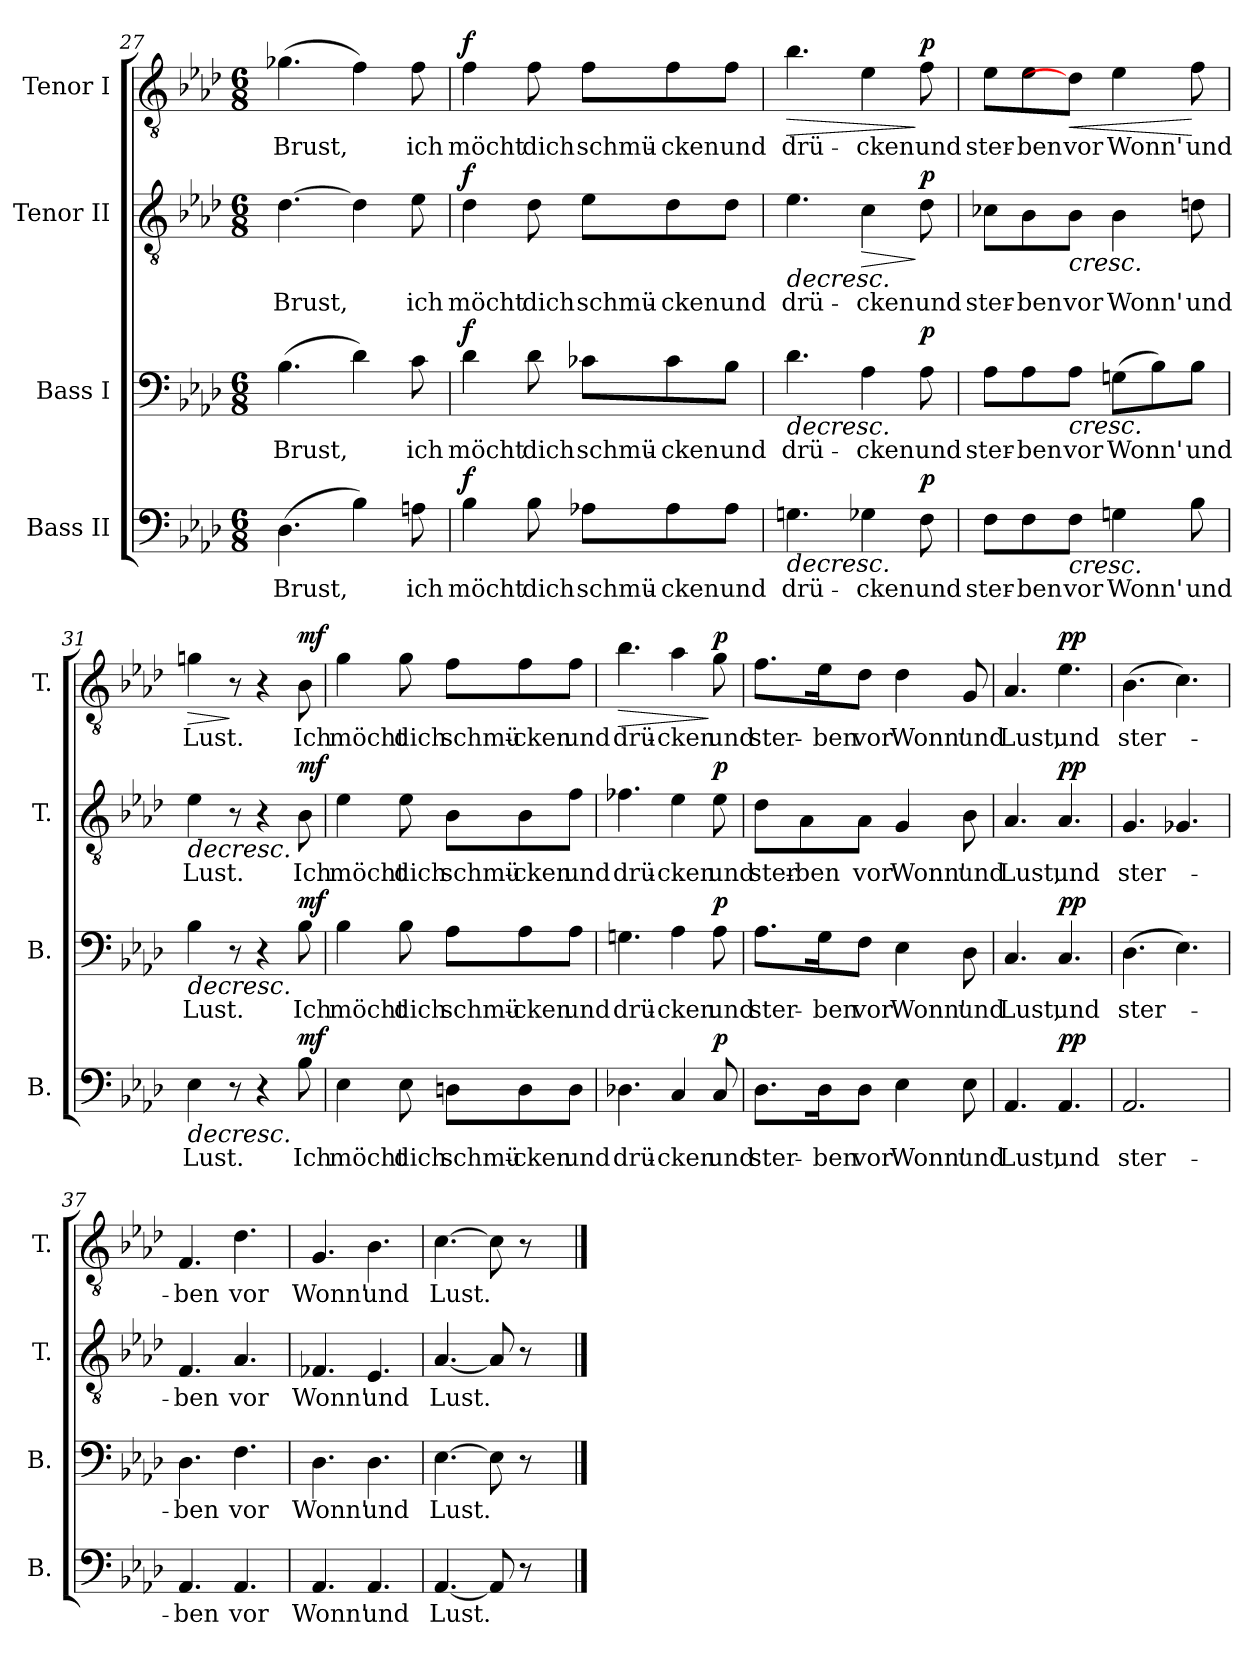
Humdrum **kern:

**kern	**text	**dynam	**kern	**text	**dynam	**kern	**text	**dynam	**kern	**text	**dynam
*part4	*part4	*part4	*part3	*part3	*part3	*part2	*part2	*part2	*part1	*part1	*part1
*staff4	*staff4	*staff4	*staff3	*staff3	*staff3	*staff2	*staff2	*staff2	*staff1	*staff1	*staff1
*I"Bass II	*	*	*I"Bass I	*	*	*I"Tenor II	*	*	*I"Tenor I	*	*
*I'B.	*	*	*I'B.	*	*	*I'T.	*	*	*I'T.	*	*
*clefF4	*	*	*clefF4	*	*	*clefGv2	*	*	*clefGv2	*	*
*	*	*	*	*	*	*ITrd7c12	*	*	*ITrd7c12	*	*
*k[b-e-a-d-]	*	*	*k[b-e-a-d-]	*	*	*k[b-e-a-d-]	*	*	*k[b-e-a-d-]	*	*
*A-:	*	*	*A-:	*	*	*A-:	*	*	*A-:	*	*
*M6/8	*	*	*M6/8	*	*	*M6/8	*	*	*M6/8	*	*
=27	=27	=27	=27	=27	=27	=27	=27	=27	=27	=27	=27
!	!LO:LY:b	!	!	!LO:LY:b	!	!	!LO:LY:b	!	!	!LO:LY:b	!
(>4.D-\	Brust,	.	(>4.B-\	Brust,	.	[4.D-\	Brust,	.	(>4.G-X\	Brust,	.
4B-\)	.	.	4d-\)	.	.	4D-\]	.	.	4F\)	.	.
!	!LO:LY:b	!	!	!LO:LY:b	!	!	!LO:LY:b	!	!	!LO:LY:b	!
8An\	ich	.	8c\	ich	.	8E-\	ich	.	8F\	ich	.
=28	=28	=28	=28	=28	=28	=28	=28	=28	=28	=28	=28
!	!LO:LY:b	!LO:DY:b	!	!LO:LY:b	!LO:DY:b	!	!LO:LY:b	!LO:DY:b	!	!LO:LY:b	!LO:DY:b
4B-\	möcht	f	4d-\	möcht	f	4D-\	möcht	f	4F\	möcht	f
!	!LO:LY:b	!	!	!LO:LY:b	!	!	!LO:LY:b	!	!	!LO:LY:b	!
8B-\	dich	.	8d-\	dich	.	8D-\	dich	.	8F\	dich	.
!	!LO:LY:b	!	!	!LO:LY:b	!	!	!LO:LY:b	!	!	!LO:LY:b	!
8A-X\L	schmü-	.	8c-X\L	schmü-	.	8E-\L	schmü-	.	8F\L	schmü-	.
!	!LO:LY:b	!	!	!LO:LY:b	!	!	!LO:LY:b	!	!	!LO:LY:b	!
8A-\	-cken	.	8c-\	-cken	.	8D-\	-cken	.	8F\	-cken	.
!	!LO:LY:b	!	!	!LO:LY:b	!	!	!LO:LY:b	!	!	!LO:LY:b	!
8A-\J	und	.	8B-\J	und	.	8D-\J	und	.	8F\J	und	.
=29	=29	=29	=29	=29	=29	=29	=29	=29	=29	=29	=29
!	!LO:LY:b	!LO:HP:b	!	!LO:LY:b	!LO:HP:b	!	!LO:LY:b	!LO:HP:b	!	!LO:LY:b	!LO:HP:b
4.Gn\	drü-	>	4.d-\	drü-	>	4.E-\	drü-	>	4.B-\	drü-	>
!	!LO:LY:b	!	!	!LO:LY:b	!	!	!LO:LY:b	!LO:HP:b	!	!LO:LY:b	!
4G-X\	-cken	.	4A-\	-cken	.	4C\	-cken	>	4E-\	-cken	.
!	!LO:LY:b	!LO:DY:b	!	!LO:LY:b	!LO:DY:b	!	!LO:LY:b	!LO:DY:n=1:b	!	!LO:LY:b	!LO:DY:n=1:b
8F\	und	p	8A-\	und	p	8D-\	und	] p	8F\	und	] p
!!LO:LB:g=z
=30	=30	=30	=30	=30	=30	=30	=30	=30	=30	=30	=30
!	!LO:LY:b	!	!	!LO:LY:b	!	!	!LO:LY:b	!	!	!LO:LY:b	!
8F\L	ster-	.	8A-\L	ster-	.	8C-X\L	ster-	.	8E-\L	ster-	.
!	!LO:LY:b	!	!	!LO:LY:b	!	!	!LO:LY:b	!	!	!LO:LY:b	!
8F\	-ben	.	8A-\	-ben	.	8BB-\	-ben	.	8E-\	-ben	.
!	!LO:LY:b	!LO:HP:b	!	!LO:LY:b	!LO:HP:b	!	!LO:LY:b	!LO:HP:b	!	!LO:LY:b	!LO:HP:b
8F\J	vor	<	8A-\J	vor	<	8BB-\J	vor	<	8D\J]	vor	<
!	!LO:LY:b	!	!	!LO:LY:b	!	!	!LO:LY:b	!	!	!LO:LY:b	!
4Gn\	Wonn'	.	(>8Gn\L	Wonn'	.	4BB-\	Wonn'	.	4E-\	Wonn'	.
.	.	.	8B-\)	.	.	.	.	.	.	.	.
!	!LO:LY:b	!	!	!LO:LY:b	!	!	!LO:LY:b	!	!	!LO:LY:b	!
8B-\	und	]	8B-\J	und	]	8Dn\	und	]	8F\	und	[
=31	=31	=31	=31	=31	=31	=31	=31	=31	=31	=31	=31
!	!LO:LY:b	!LO:HP:b	!	!LO:LY:b	!LO:HP:b	!	!LO:LY:b	!LO:HP:b	!	!LO:LY:b	!LO:HP:b
4E-\	Lust.	>	4B-\	Lust.	>	4E-\	Lust.	>	4Gn\	Lust.	>
8r	.	[	8r	.	[	8r	.	[	8r	.	]
4r	.	.	4r	.	.	4r	.	.	4r	.	.
!	!LO:LY:b	!LO:DY:b	!	!LO:LY:b	!LO:DY:b	!	!LO:LY:b	!LO:DY:b	!	!LO:LY:b	!LO:DY:b
8B-\	Ich	mf	8B-\	Ich	mf	8BB-\	Ich	mf	8BB-\	Ich	mf
=32	=32	=32	=32	=32	=32	=32	=32	=32	=32	=32	=32
!	!LO:LY:b	!	!	!LO:LY:b	!	!	!LO:LY:b	!	!	!LO:LY:b	!
4E-\	möcht	.	4B-\	möcht	.	4E-\	möcht	.	4G\	möcht	.
!	!LO:LY:b	!	!	!LO:LY:b	!	!	!LO:LY:b	!	!	!LO:LY:b	!
8E-\	dich	.	8B-\	dich	.	8E-\	dich	.	8G\	dich	.
!	!LO:LY:b	!	!	!LO:LY:b	!	!	!LO:LY:b	!	!	!LO:LY:b	!
8Dn\L	schmü-	.	8A-\L	schmü-	.	8BB-\L	schmü-	.	8F\L	schmü-	.
!	!LO:LY:b	!	!	!LO:LY:b	!	!	!LO:LY:b	!	!	!LO:LY:b	!
8D\	-cken	.	8A-\	-cken	.	8BB-\	-cken	.	8F\	-cken	.
!	!LO:LY:b	!	!	!LO:LY:b	!	!	!LO:LY:b	!	!	!LO:LY:b	!
8D\J	und	.	8A-\J	und	.	8F\J	und	.	8F\J	und	.
=33	=33	=33	=33	=33	=33	=33	=33	=33	=33	=33	=33
!	!LO:LY:b	!	!	!LO:LY:b	!	!	!LO:LY:b	!	!	!LO:LY:b	!LO:HP:b
4.D-X\	drü-	.	4.Gn\	drü-	.	4.F-X\	drü-	.	4.B-\	drü-	>
!	!LO:LY:b	!	!	!LO:LY:b	!	!	!LO:LY:b	!	!	!LO:LY:b	!
4C/	-cken	.	4A-\	-cken	.	4E-\	-cken	.	4A-\	-cken	.
!	!LO:LY:b	!LO:DY:n=1:b	!	!LO:LY:b	!LO:DY:n=1:b	!	!LO:LY:b	!LO:DY:n=1:b	!	!LO:LY:b	!LO:DY:n=1:b
8C/	und	] p	8A-\	und	] p	8E-\	und	] p	8G\	und	] p
!!LO:PB:g=z
=34	=34	=34	=34	=34	=34	=34	=34	=34	=34	=34	=34
!	!LO:LY:b	!	!	!LO:LY:b	!	!	!LO:LY:b	!	!	!LO:LY:b	!
8.D-\L	ster-	.	8.A-\L	ster-	.	8D-\L	ster-	.	8.F\L	ster-	.
!	!	!	!	!	!	!	!LO:LY:b	!	!	!	!
.	.	.	.	.	.	8AA-\	-ben	.	.	.	.
!	!LO:LY:b	!	!	!LO:LY:b	!	!	!	!	!	!LO:LY:b	!
16D-\K	-ben	.	16G\K	-ben	.	.	.	.	16E-\K	-ben	.
!	!LO:LY:b	!	!	!LO:LY:b	!	!	!LO:LY:b	!	!	!LO:LY:b	!
8D-\J	vor	.	8F\J	vor	.	8AA-\J	vor	.	8D-\J	vor	.
!	!LO:LY:b	!	!	!LO:LY:b	!	!	!LO:LY:b	!	!	!LO:LY:b	!
4E-\	Wonn'	.	4E-\	Wonn'	.	4GG/	Wonn'	.	4D-\	Wonn'	.
!	!LO:LY:b	!	!	!LO:LY:b	!	!	!LO:LY:b	!	!	!LO:LY:b	!
8E-\	und	.	8D-\	und	.	8BB-\	und	.	8GG/	und	.
=35	=35	=35	=35	=35	=35	=35	=35	=35	=35	=35	=35
!	!LO:LY:b	!	!	!LO:LY:b	!	!	!LO:LY:b	!	!	!LO:LY:b	!
4.AA-/	Lust,	.	4.C/	Lust,	.	4.AA-/	Lust,	.	4.AA-/	Lust,	.
!	!LO:LY:b	!LO:DY:b	!	!LO:LY:b	!LO:DY:b	!	!LO:LY:b	!LO:DY:b	!	!LO:LY:b	!LO:DY:b
4.AA-/	und	pp	4.C/	und	pp	4.AA-/	und	pp	4.E-\	und	pp
=36	=36	=36	=36	=36	=36	=36	=36	=36	=36	=36	=36
!	!LO:LY:b	!	!	!LO:LY:b	!	!	!LO:LY:b	!	!	!LO:LY:b	!
2.AA-/	ster-	.	(>4.D-\	ster-	.	4.GG/	ster-	.	(>4.BB-\	ster-	.
.	.	.	4.E-\)	.	.	4.GG-X/	.	.	4.C\)	.	.
=37	=37	=37	=37	=37	=37	=37	=37	=37	=37	=37	=37
!	!LO:LY:b	!	!	!LO:LY:b	!	!	!LO:LY:b	!	!	!LO:LY:b	!
4.AA-/	-ben	.	4.D-\	-ben	.	4.FF/	-ben	.	4.FF/	-ben	.
!	!LO:LY:b	!	!	!LO:LY:b	!	!	!LO:LY:b	!	!	!LO:LY:b	!
4.AA-/	vor	.	4.F\	vor	.	4.AA-/	vor	.	4.D-\	vor	.
=38	=38	=38	=38	=38	=38	=38	=38	=38	=38	=38	=38
!	!LO:LY:b	!	!	!LO:LY:b	!	!	!LO:LY:b	!	!	!LO:LY:b	!
4.AA-/	Wonn'	.	4.D-\	Wonn'	.	4.FF-X/	Wonn'	.	4.GG/	Wonn'	.
!	!LO:LY:b	!	!	!LO:LY:b	!	!	!LO:LY:b	!	!	!LO:LY:b	!
4.AA-/	und	.	4.D-\	und	.	4.EE-/	und	.	4.BB-\	und	.
=39	=39	=39	=39	=39	=39	=39	=39	=39	=39	=39	=39
!	!LO:LY:b	!	!	!LO:LY:b	!	!	!LO:LY:b	!	!	!LO:LY:b	!
[4.AA-/	Lust.	.	[4.E-\	Lust.	.	[4.AA-/	Lust.	.	[4.C\	Lust.	.
8AA-/]	.	.	8E-\]	.	.	8AA-/]	.	.	8C\]	.	.
8r	.	.	8r	.	.	8r	.	.	8r	.	.
8ryy	.	.	8ryy	.	.	8ryy	.	.	8ryy	.	.
==	==	==	==	==	==	==	==	==	==	==	==
*-	*-	*-	*-	*-	*-	*-	*-	*-	*-	*-	*-
